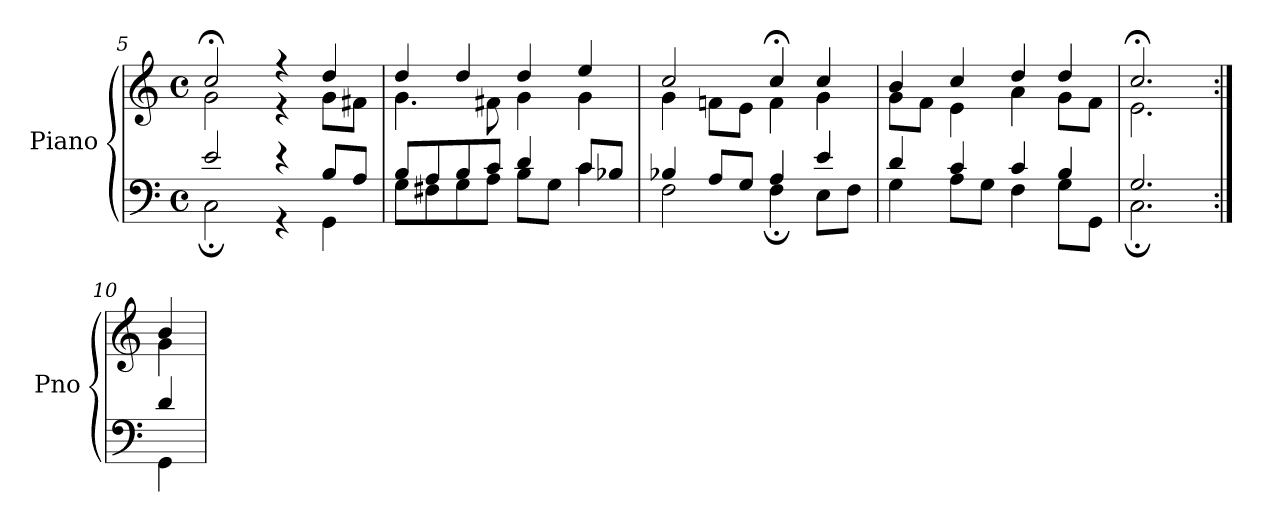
**kern	**kern
*part1	*part1
*staff2	*staff1
*I"Piano	*
*I'Pno	*
*clefF4	*clefG2
*k[]	*k[]
*M4/4	*M4/4
*met(c)	*met(c)
=5	=5
*^	*^
2e/	2C;\	2cc;</	2g\
4r	4r	4r	4r
8B/L	4GG\	4dd/	8g\L
8A/J	.	.	8f#X\J
=6	=6	=6	=6
8B/L	8G\L	4dd/	4.g\
8A/	8F#X\	.	.
8B/	8G\	4dd/	.
8c/J	8A\J	.	8f#X\
4d/	8B\L	4dd/	4g\
.	8G\J	.	.
8c/L	4c\	4ee/	4g\
8B-X/J	.	.	.
=7	=7	=7	=7
4B-X/	2F\	2cc/	4g\
8A/L	.	.	8fn\L
8G/J	.	.	8e\J
4A/	4F;\	4cc;</	4f\
4e/	8E\L	4cc/	4g\
.	8F\J	.	.
=8	=8	=8	=8
4d/	4G\	4b/	8g\L
.	.	.	8f\J
4c/	8A\L	4cc/	4e\
.	8G\J	.	.
4c/	4F\	4dd/	4a\
4B/	8G\L	4dd/	8g\L
.	8GG\J	.	8f\J
=9	=9	=9	=9
2.G/	2.C;\	2.cc;</	2.e\
=10:|!	=10:|!	=10:|!	=10:|!
4d/	4GG\	4b/	4g\
*v	*v	*	*
*	*v	*v
=	=
*-	*-
